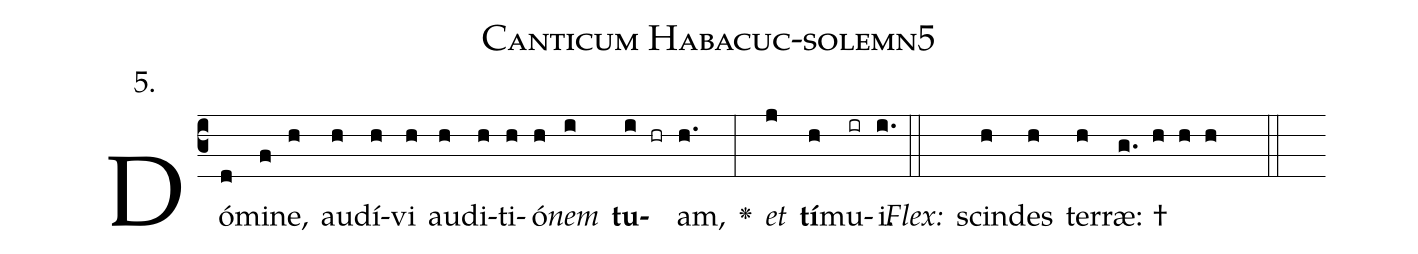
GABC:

name: Canticum Habacuc-solemn5;
annotation: 5.;
%%
(c3)Dó(d)mi(f)ne,(h) au(h)dí(h)vi(h) au(h)di(h)ti(h)ó(h)<i>nem</i>(i) <b>tu</b>(i hr)am,(h.) <v>\greheightstar</v>(:) <i>et</i>(j) <b>tí</b>(h)mu(ir)i.(i.) (::)
<i>Flex:</i>()  scin(h)des(h) ter(h)ræ: †(g. h h h  ::)

%E(i) u(h) o(i) u(j) a(h) e.(i.) (::)
